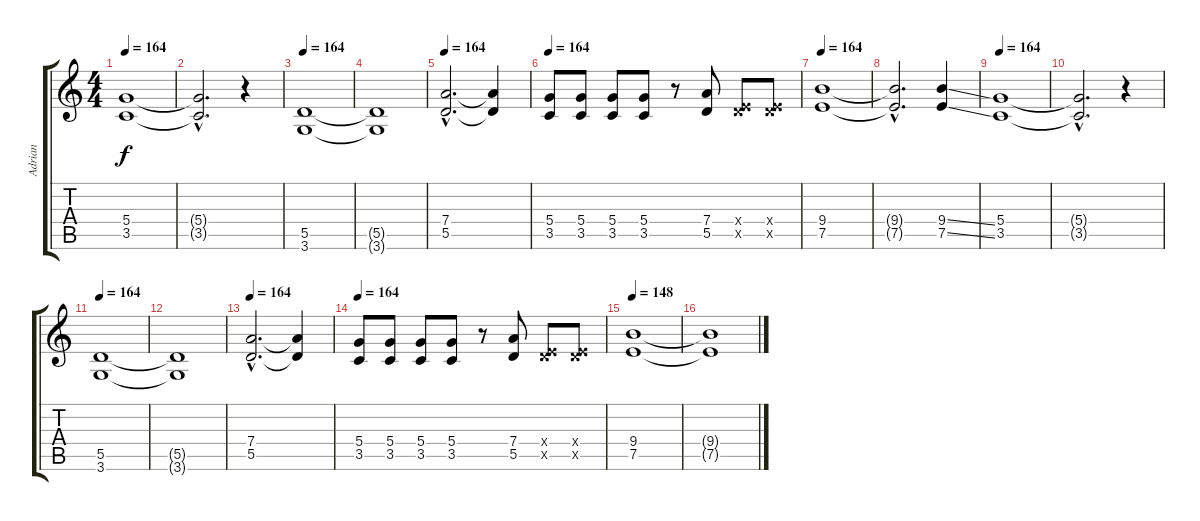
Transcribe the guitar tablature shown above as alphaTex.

\track ("Adrian" "Adrian") {instrument distortionguitar}
\staff {score tabs}
\tuning (E4 B3 G3 D3 A2 E2) {hide}
\ts (4 4)
\tempo 164
\clef g2
\ks c
(5.4 3.5).1{dy f} |
(5.4{hac t} 3.5{hac t}).2{d} r.4 |
\tempo 164
(5.5 3.6).1 |
(5.5{t} 3.6{t}).1 |
\tempo 164
(7.4{hac} 5.5{hac}).2{d} (7.4{t} 5.5{t}).4 |
\tempo 164
(5.4 3.5).8 (5.4 3.5).8 (5.4 3.5).8 (5.4 3.5).8 r.8 (7.4 5.5).8 (0.4{x} 7.5{x}).8 (0.4{x} 7.5{x}).8 |
\tempo 164
(9.4 7.5).1 |
(9.4{hac t} 7.5{hac t}).2{d} (9.4{ss} 7.5{ss}).4 |
\tempo 164
(5.4 3.5).1 |
(5.4{hac t} 3.5{hac t}).2{d} r.4 |
\tempo 164
(5.5 3.6).1 |
(5.5{t} 3.6{t}).1 |
\tempo 164
(7.4{hac} 5.5{hac}).2{d} (7.4{t} 5.5{t}).4 |
\tempo 164
(5.4 3.5).8 (5.4 3.5).8 (5.4 3.5).8 (5.4 3.5).8 r.8 (7.4 5.5).8 (0.4{x} 7.5{x}).8 (0.4{x} 7.5{x}).8 |
\tempo 148
(9.4 7.5).1 |
(9.4{t} 7.5{t}).1
